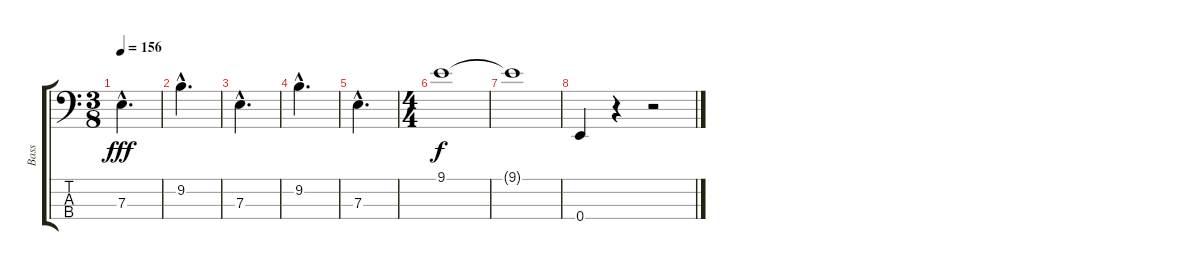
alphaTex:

\track ("Bass" "Bass") {instrument electricbasspick}
\staff {score tabs}
\tuning (G2 D2 A1 E1) {hide}
\ts (3 8)
\tempo 156
\clef f4
\ks c
7.3{hac}.4{d dy fff} |
9.2{hac}.4{d} |
7.3{hac}.4{d} |
9.2{hac}.4{d} |
7.3{hac}.4{d} |
\ts (4 4)
9.1.1{dy f} |
9.1{t}.1 |
0.4.4 r.4 r.2
